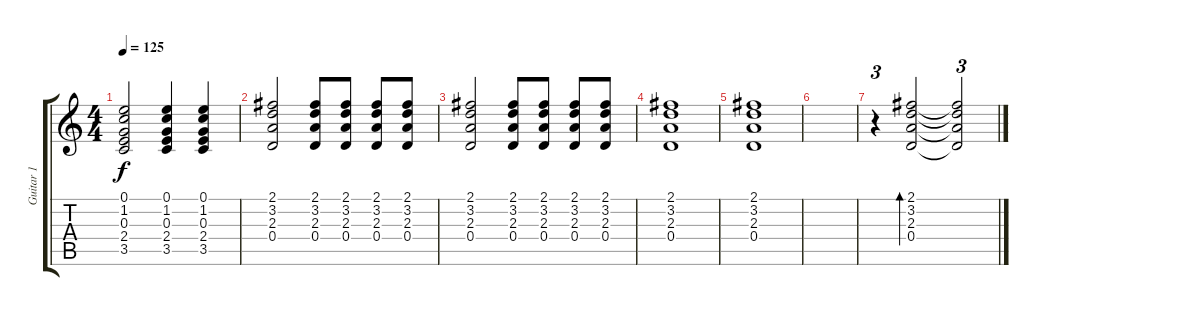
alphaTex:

\track ("Guitar 1" "Guitar 1") {instrument acousticguitarsteel}
\staff {score tabs}
\tuning (E4 B3 G3 D3 A2 E2) {hide}
\ts (4 4)
\tempo 125
\clef g2
\ks c
(0.1 1.2 0.3 2.4 3.5).2{dy f} (0.1 1.2 0.3 2.4 3.5).4 (0.1 1.2 0.3 2.4 3.5).4 |
(2.1 3.2 2.3 0.4).2 (2.1 3.2 2.3 0.4).8 (2.1 3.2 2.3 0.4).8 (2.1 3.2 2.3 0.4).8 (2.1 3.2 2.3 0.4).8 |
(2.1 3.2 2.3 0.4).2 (2.1 3.2 2.3 0.4).8 (2.1 3.2 2.3 0.4).8 (2.1 3.2 2.3 0.4).8 (2.1 3.2 2.3 0.4).8 |
(2.1 3.2 2.3 0.4).1 |
(2.1 3.2 2.3 0.4).1 |
|
r.4{tu (3 2)} (2.1 3.2 2.3 0.4).2{bd 240} (2.1{t} 3.2{t} 2.3{t} 0.4{t}).2{tu (3 2)}
